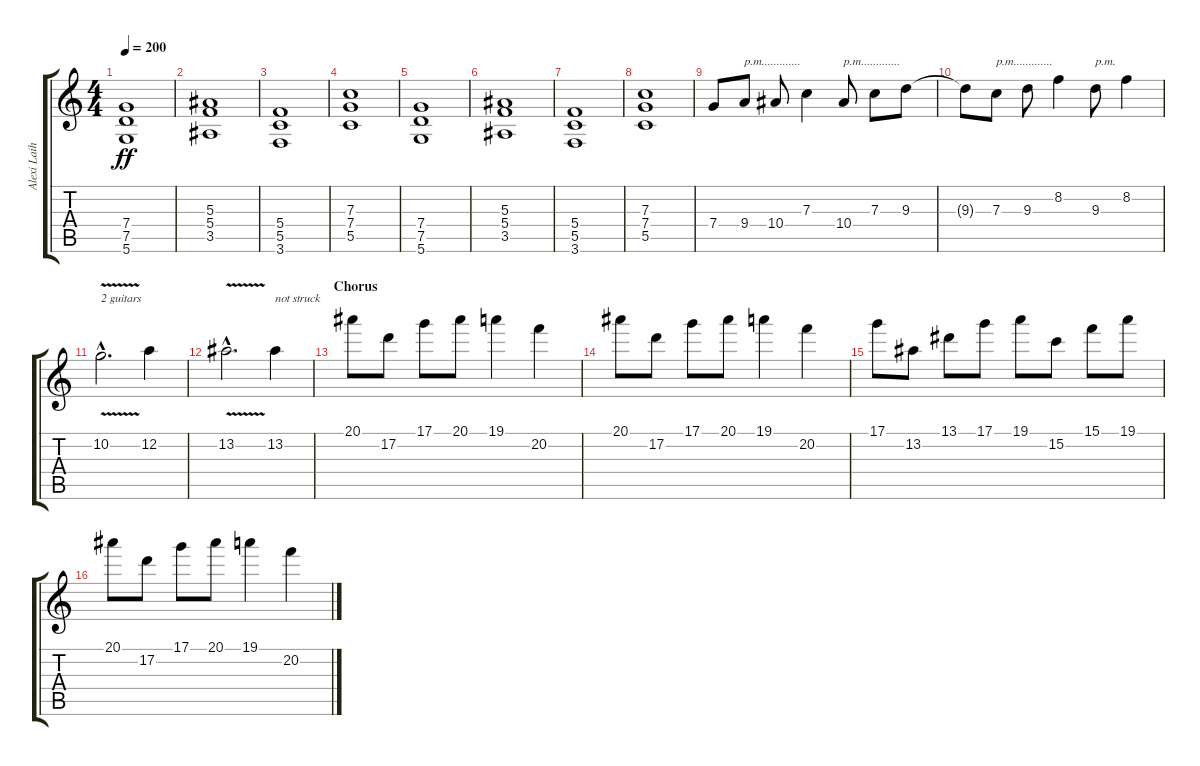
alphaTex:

\track ("Alexi Laiho" "Alexi Laih") {instrument overdrivenguitar}
\staff {score tabs}
\tuning (D4 A3 F3 C3 G2 D2) {hide}
\ts (4 4)
\tempo 200
\clef g2
\ks c
(7.4 7.5 5.6).1{dy ff} |
(5.3 5.4 3.5).1 |
(5.4 5.5 3.6).1 |
(7.3 7.4 5.5).1 |
(7.4 7.5 5.6).1 |
(5.3 5.4 3.5).1 |
(5.4 5.5 3.6).1 |
(7.3 7.4 5.5).1 |
7.4.8 9.4.8{txt "p.m............."} 10.4.8 7.3.4 10.4.8{txt "p.m............."} 7.3.8 9.3.8 |
9.3{t}.8 7.3.8{txt "p.m............."} 9.3.8 8.2.4 9.3.8{txt "p.m."} 8.2.4 |
10.2{v hac}.2{d txt "2 guitars"} 12.2.4 |
13.2{v hac}.2{d} 13.2.4{txt "not struck"} |
\section ("" "Chorus")
20.1.8 17.2.8 17.1.8 20.1.8 19.1.4 20.2.4 |
20.1.8 17.2.8 17.1.8 20.1.8 19.1.4 20.2.4 |
17.1.8 13.2.8 13.1.8 17.1.8 19.1.8 15.2.8 15.1.8 19.1.8 |
20.1.8 17.2.8 17.1.8 20.1.8 19.1.4 20.2.4
